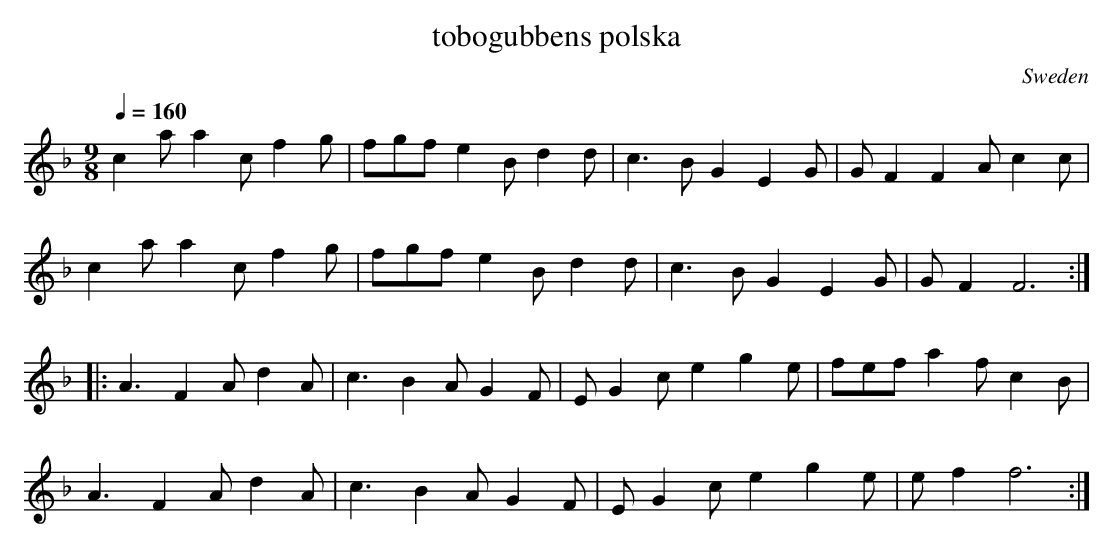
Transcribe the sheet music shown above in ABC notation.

X:1
T:tobogubbens polska
L:1/8
M:9/8
O:Sweden
Q:1/4=160
K:F major
c2a a2c f2g|fgf e2B d2d|c3B G2E2G|G F2F2A c2c|
c2a a2c f2g|fgf e2B d2d|c3B G2E2G|G F2F6:|
|:A3F2A d2A|c3B2A G2F|E G2c e2g2e|fef a2f c2B|
A3F2A d2A|c3B2A G2F|E G2c e2g2e|e f2f6:|
